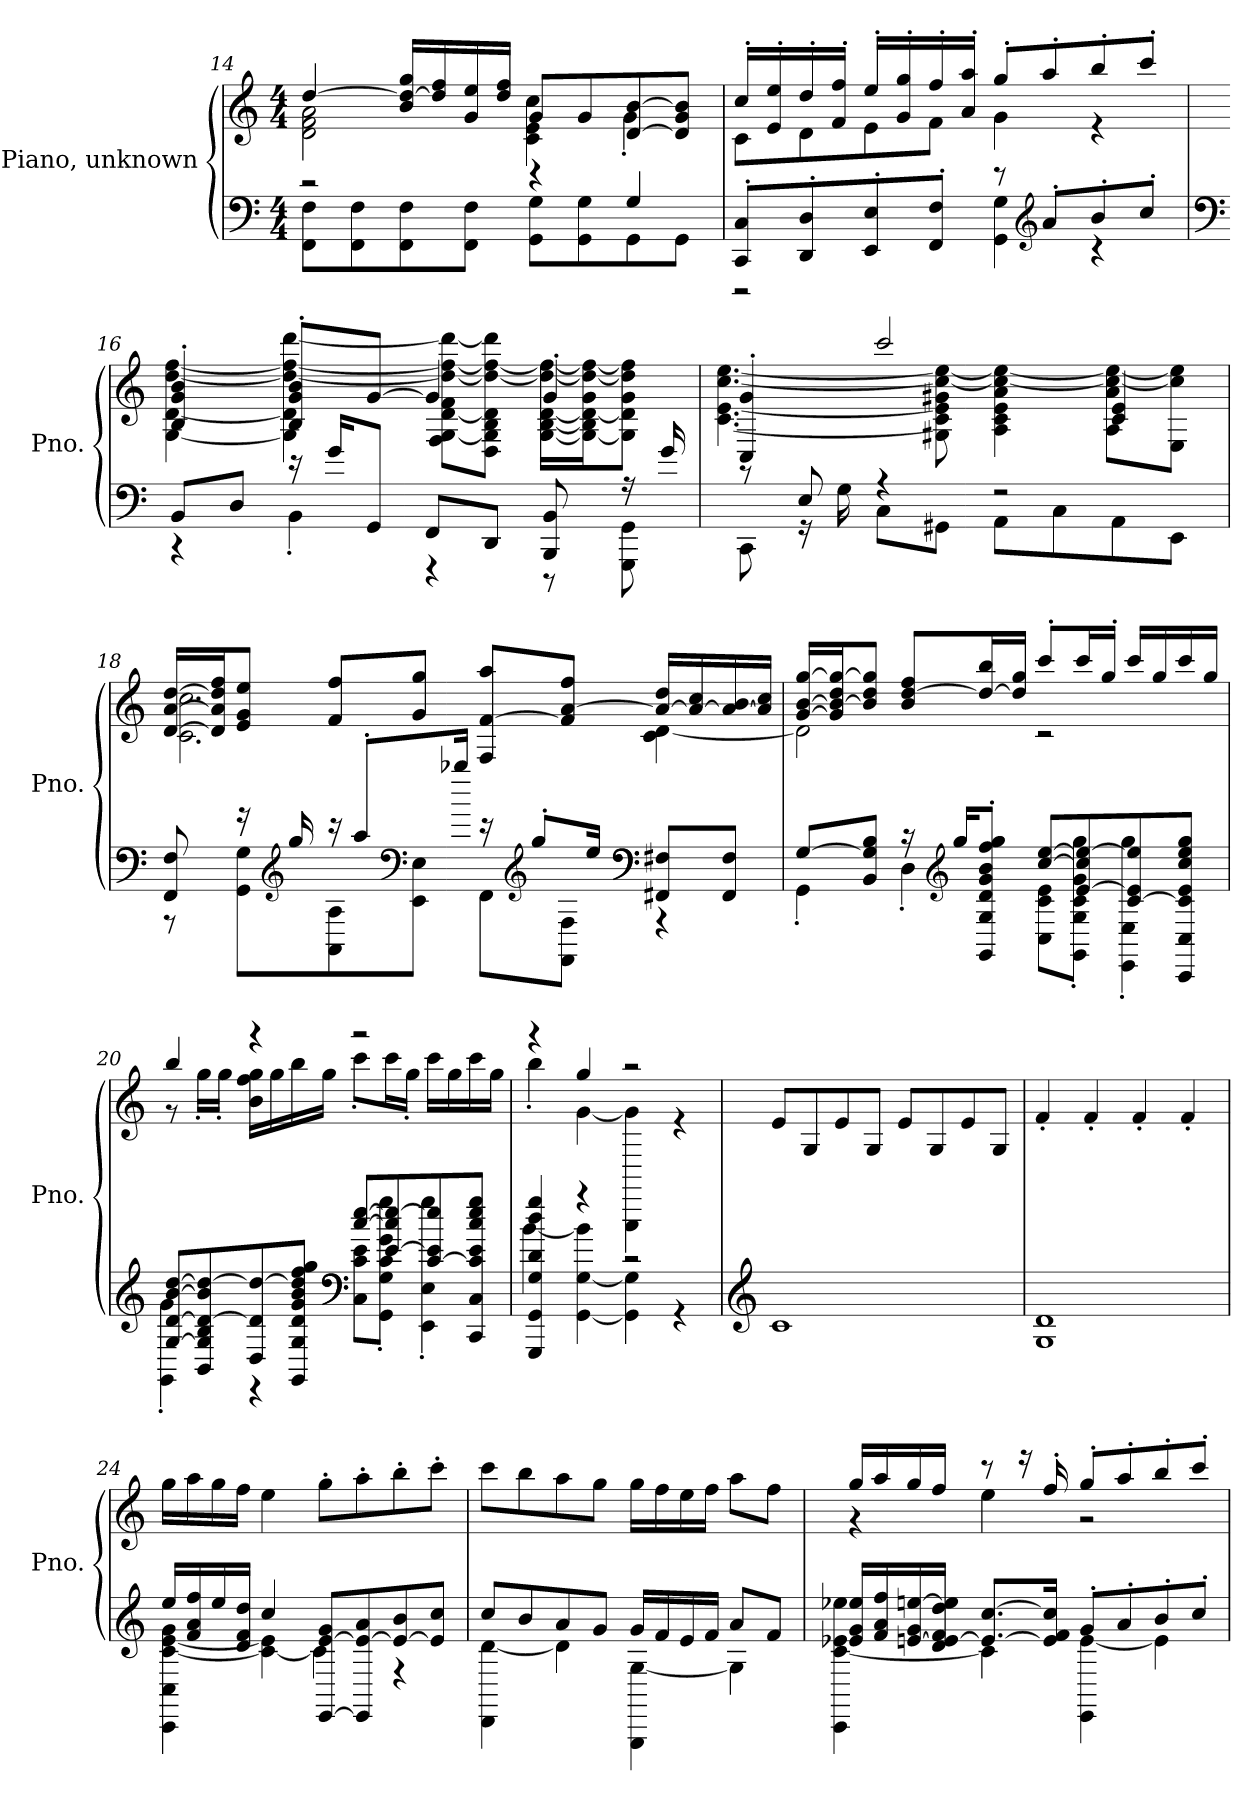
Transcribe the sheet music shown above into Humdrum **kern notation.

**kern	**kern
*part1	*part1
*staff2	*staff1
*I"Piano, unknown	*
*I'Pno.	*
*clefF4	*clefG2
*k[]	*k[]
*M4/4	*M4/4
=14	=14
*^	*^
2r	8FF\ 8F\L	[4dd/	2d\ 2f\ 2a\
.	8FF\ 8F\	.	.
.	8FF\ 8F\	16b/ 16dd/_ 16gg/LL	.
.	.	16dd/] 16ff/	.
.	8FF\ 8F\J	16g/ 16ee/	.
.	.	16dd/ 16ff/JJ	.
4r	8GG\ 8G\L	8g/L	4c\ 4e\ 4cc\
.	8GG\ 8G\	8g/	.
4G/	8GG\	[8d/ [8b/	4g'\
.	8GG\J	8d/] 8g/ 8b/]J	.
=15	=15	=15	=15
8CC/' 8C/'L	2r	16cc'/LL	8c\L
.	.	16e/' 16ee/'	.
8DD/' 8D/'	.	16dd'/	8d\
.	.	16f/' 16ff/'JJ	.
8EE/' 8E/'	.	16ee'/LL	8e\
.	.	16g/' 16gg/'	.
8FF/' 8F/'J	.	16ff'/	8f\J
.	.	16a/' 16aa/'JJ	.
8r	4GG\ 4G\	8gg'/L	4g\
*clefG2	*	*	*
8a'/L	.	8aa'/	.
8b'/	4r	8bb'/	4r
8cc'/J	.	8ccc'/J	.
!!LO:LB:g=z	!!
=16	=16	=16	=16
*clefF4	*	*	*
8BB/L	4r	4B/' 4g/' 4b/'	[4G\ [4d\ [4dd\ [4ff\
8D/J	.	.	.
16r	4BB'\	8B/' 8g/' 8b/'L	4G\] 4d\] 4dd\_ 4ff\_ [4ddd\
16g/KL	.	.	.
8GG/J	.	[8g/J	.
8FF/L	4r	4g/]	8F\ [8G\ [8d\ 8f\ 8dd\_ 8ff\_ 8ddd\_L
8DD/J	.	.	8D\ 8G\] 8B\ 8d\] 8dd\_ 8ff\_ 8ddd\]J
8BBB/ 8BB/	8r	4g'/	[16G\ [16B\ [16d\ 16dd\_ 16ff\_LL
.	.	.	16G\_ 16B\] 16d\_ 16g\ 16dd\_ 16ff\_J
16r	8GGG\ 8GG\	.	8G\] 8d\] 8g\ 8dd\] 8ff\]J
16g/	.	.	.
=17	=17	=17	=17
8r	8CC\	4C/' 4g/'	[4.c\ [4.e\ [4.cc\ [4.ee\
8E/	16r	.	.
.	16G\	.	.
4r	8C\L	2ccc/	.
.	8GG#X\J	.	8G#X\ 8c\] 8e\] 8g#X\ 8cc\_ 8ee\_
2r	8AA\L	.	4A\ 4c\ 4e\ 4a\ 4cc\_ 4ee\_
.	8C\	.	.
.	8AA\	4c/ 4e/	8A\ 8a\ 8cc\_ 8ee\_L
.	8EE\J	.	8E\ 8cc\] 8ee\]J
!!LO:LB:g=z	!!
=18	=18	=18	=18
8FF/ 8F/	8r	[16d/ [16a/ [16dd/LL	2.c\ 2.cc\
.	.	16d/] 16a/] 16dd/] 16ff/J	.
16r	8GG\ 8G\L	8e/ 8g/ 8ee/J	.
*clefG2	*	*	*
16gg/	.	.	.
16r	8AA\ 8A\	8f/ 8ff/L	.
8aa'/L	.	.	.
*clefF4	*	*	*
.	8EE\ 8E\J	8g/ 8gg/J	.
16bb-X/Jk	.	.	.
16r	8FF\L	8F/ [8f/ 8aa/L	.
*clefG2	*	*	*
8gg'/L	.	.	.
.	8FF\ 8F\J	8f/] [8a/ 8ff/J	.
16ee/Jk	.	.	.
*clefF4	*	*	*
8FF#X/ 8F#X/L	4r	16a/_ 16dd/LL	4c\ [4d\
.	.	16a/_ 16cc/	.
8FF#/ 8F#/J	.	16a/_ 16b/	.
.	.	16a/] 16cc/JJ	.
!!LO:PB:g=z	!!
=19	=19	=19	=19
[8G/L	4GG'\	[16g/ [16b/ [16gg/LL	2d\]
.	.	16g/] 16b/_ 16dd/ 16gg/_J	.
8BB/ 8G/] 8B/J	.	8b/] 8dd/ 8gg/]J	.
16r	4D'\	8b/ [8dd/ 8ff/L	.
*clefG2	*	*	*
16gg/KL	.	.	.
8GG/' 8G/' 8d/' 8g/' 8b/' 8ff/' 8gg/'J	.	16dd/_ 16bb/L	.
.	.	16dd/] 16gg/JJ	.
[8cc/ [8ee/L	8C\ 8c\ 8e\L	8ccc'/L	2r
[8e/ 8cc/] 8ee/_	8GG\' 8G\' 8c\' 8g\' 8gg\'J	16ccc/L	.
.	.	16gg'/JJ	.
[8c/ 8e/] 8ee/]	4EE\' 4E\' 4gg\'	16ccc/LL	.
.	.	16gg/	.
8CC/ 8C/ 8c/] 8e/ 8cc/ 8ee/ 8gg/J	.	16ccc/	.
.	.	16gg/JJ	.
=20	=20	=20	=20
[8G/ [8d/ [8b/ [8dd/L	4GG\' 4g\'	4bb/	8r
8BB/ 8G/] 8B/ 8d/_ 8b/] 8dd/_	.	.	16gg'\LL
.	.	.	16gg'\JJ
8D/ 8d/] 8dd/_	4r	4r	16b\ 16ff\ 16gg\LL
.	.	.	16gg\
8GG/ 8G/ 8d/ 8g/ 8b/ 8dd/] 8ff/ 8gg/J	.	.	16bb\
.	.	.	16gg\JJ
*clefF4	*	*	*
[8cc/ [8ee/L	8C\ 8c\ 8e\L	2r	8ccc'\L
[8e/ 8cc/] 8ee/_	8GG\' 8G\' 8c\' 8g\' 8gg\'J	.	16ccc\L
.	.	.	16gg'\JJ
[8c/ 8e/] 8ee/]	4EE\' 4E\' 4gg\'	.	16ccc\LL
.	.	.	16gg\
8CC/ 8C/ 8c/] 8e/ 8cc/ 8ee/ 8gg/J	.	.	16ccc\
.	.	.	16gg\JJ
=21	=21	=21	=21
4GGG/ 4GG/ 4G/ 4d/ 4dd/ 4gg/	[4b\	4r	4bb'\
4r	[4GG\ [4G\ 4b\]	4gg/	[4g\
2r	4GG\] 4G\]	2r	4GGG\ 4g\]
.	4r	.	4r
*v	*v	*	*
*	*v	*v
!!LO:LB:g=z
=22	=22
*clefG2	*
1c	8e/L
.	8G/
.	8e/
.	8G/J
.	8e/L
.	8G/
.	8e/
.	8G/J
=23	=23
1G 1d	4f'/
.	4f'/
.	4f'/
.	4f'/
=24	=24
*^	*
16ee/LL	4CC\ 4C\ [4c\ [4e\ 4g\	16gg\LL
16f/ 16a/ 16ff/	.	16aa\
16ee/	.	16gg\
16d/ 16f/ 16dd/JJ	.	16ff\JJ
4cc/	4c\_ 4e\]	4ee\
[8EE/ [8e/ 8g/L	4c\]	8gg'\L
8EE/] 8e/_ 8a/	.	8aa'\
8e/_ 8b/	4r	8bb'\
8e/] 8cc/J	.	8ccc'\J
=25	=25	=25
8cc/L	4DD\ [4d\	8ccc\L
8b/	.	8bb\
8a/	4d\]	8aa\
8g/J	.	8gg\J
16g/LL	4GGG\ [4G\	16gg\LL
16f/	.	16ff\
16e/	.	16ee\
16f/JJ	.	16ff\JJ
8a/L	4G\]	8aa\L
8f/J	.	8ff\J
!!LO:LB:g=z
=26	=26	=26
*	*	*^
16e/ 16g/ 16ee/LL	4CC\ [4c\ 4e-X\ 4ee-X\	16gg/LL	4r
16f/ 16a/ 16ff/	.	16aa/	.
[16en/ 16g/ [16een/	.	16gg/	.
16d/ 16e/_ 16f/ 16dd/ 16ee/]JJ	.	16ff/JJ	.
8.e/_ [8.cc/L	4c\]	8r	4ee\
.	.	16r	.
16e/] 16f/ 16cc/]Jk	.	16ff'/	.
8g'/L	4EE\ [4e\	8gg'/L	2r
8a'/	.	8aa'/	.
8b'/	4e\]	8bb'/	.
8cc'/J	.	8ccc'/J	.
*v	*v	*	*
*	*v	*v
=	=
*-	*-
